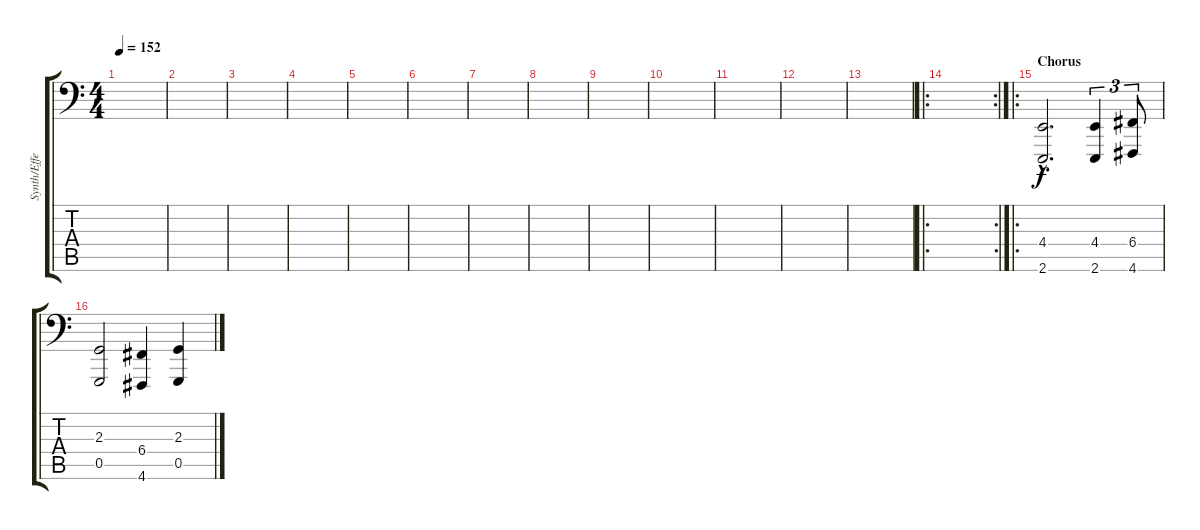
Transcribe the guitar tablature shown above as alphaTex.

\track ("Synth/Effects" "Synth/Effe") {instrument stringensemble1}
\staff {score tabs}
\tuning (D3 A2 F2 C2 G1 D1) {hide}
\ts (4 4)
\tempo 152
\clef f4
\ks c
|
|
|
|
|
|
|
|
|
|
|
|
|
\ro
\rc 2
|
\ro
\section ("" "Chorus")
(4.4{hac} 2.6{hac}).2{d volume 13 balance 8 instrument contrabass} (4.4 2.6).4{tu (3 2)} (6.4 4.6).8{tu (3 2)} |
(2.3 0.5).2 (6.4 4.6).4 (2.3 0.5).4
